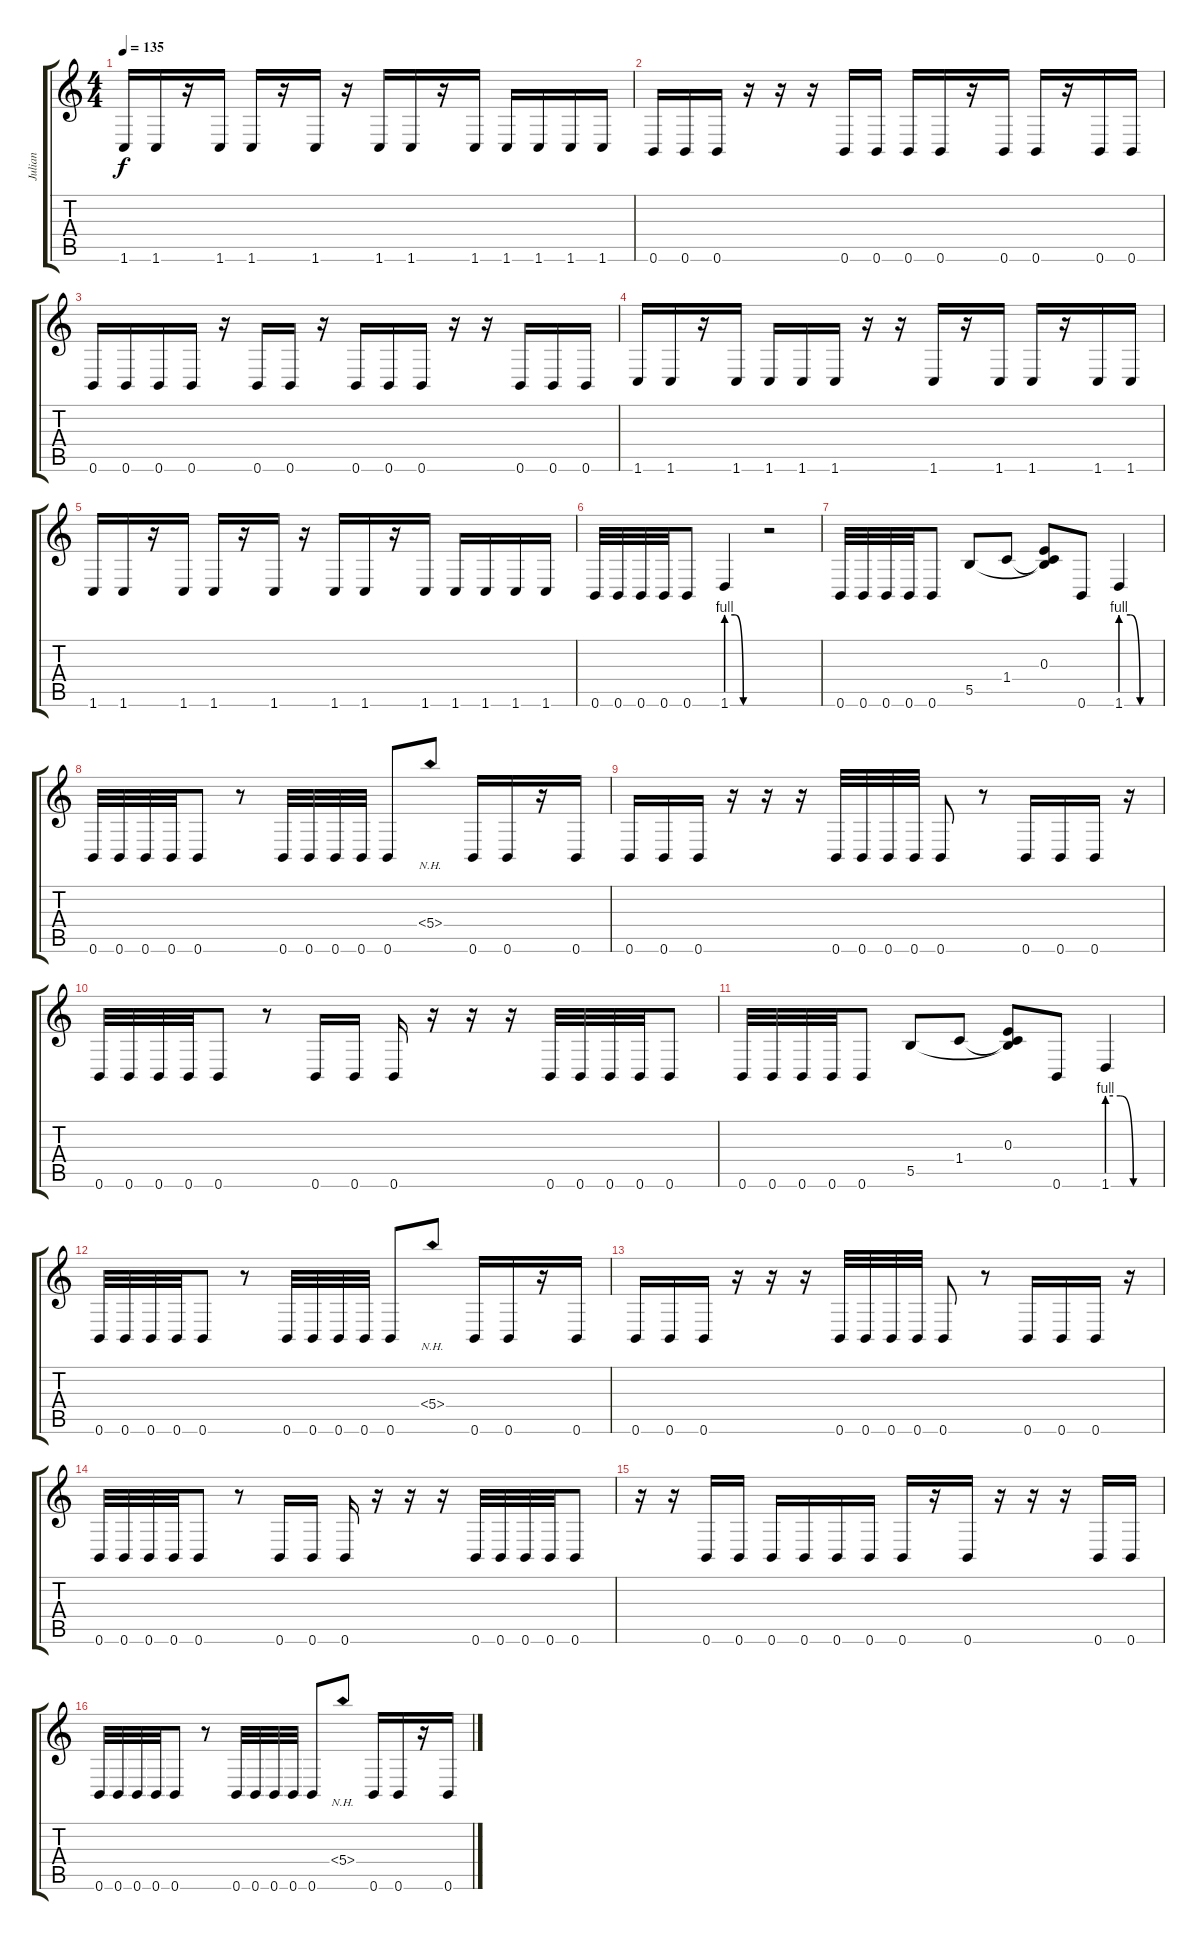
\track ("Julian" "Julian") {instrument overdrivenguitar}
\staff {score tabs}
\tuning (Db4 Ab3 E3 B2 Gb2 B1) {hide}
\ts (4 4)
\tempo 135
\clef g2
\ks c
1.6.16{dy f} 1.6.16 r.16 1.6.16 1.6.16 r.16 1.6.16 r.16 1.6.16 1.6.16 r.16 1.6.16 1.6.16 1.6.16 1.6.16 1.6.16 |
0.6.16 0.6.16 0.6.16 r.16 r.16 r.16 0.6.16 0.6.16 0.6.16 0.6.16 r.16 0.6.16 0.6.16 r.16 0.6.16 0.6.16 |
0.6.16 0.6.16 0.6.16 0.6.16 r.16 0.6.16 0.6.16 r.16 0.6.16 0.6.16 0.6.16 r.16 r.16 0.6.16 0.6.16 0.6.16 |
1.6.16 1.6.16 r.16 1.6.16 1.6.16 1.6.16 1.6.16 r.16 r.16 1.6.16 r.16 1.6.16 1.6.16 r.16 1.6.16 1.6.16 |
1.6.16 1.6.16 r.16 1.6.16 1.6.16 r.16 1.6.16 r.16 1.6.16 1.6.16 r.16 1.6.16 1.6.16 1.6.16 1.6.16 1.6.16 |
0.6.32 0.6.32 0.6.32 0.6.32 0.6.8 1.6{be (custom 0 4 15 4 30 0 60 0)}.4 r.2 |
0.6.32 0.6.32 0.6.32 0.6.32 0.6.8 5.5.8 1.4.8 (0.3 1.4{t} 5.5{t}).8 0.6.8 1.6{be (custom 0 4 15 4 30 0 60 0)}.4 |
0.6.32 0.6.32 0.6.32 0.6.32 0.6.8 r.8 0.6.32 0.6.32 0.6.32 0.6.32 0.6.8 5.4{nh}.8 0.6.16 0.6.16 r.16 0.6.16 |
0.6.16 0.6.16 0.6.16 r.16 r.16 r.16 0.6.32 0.6.32 0.6.32 0.6.32 0.6.8 r.8 0.6.16 0.6.16 0.6.16 r.16 |
0.6.32 0.6.32 0.6.32 0.6.32 0.6.8 r.8 0.6.16 0.6.16 0.6.16 r.16 r.16 r.16 0.6.32 0.6.32 0.6.32 0.6.32 0.6.8 |
0.6.32 0.6.32 0.6.32 0.6.32 0.6.8 5.5.8 1.4.8 (0.3 1.4{t} 5.5{t}).8 0.6.8 1.6{be (custom 0 4 15 4 30 0 60 0)}.4 |
0.6.32 0.6.32 0.6.32 0.6.32 0.6.8 r.8 0.6.32 0.6.32 0.6.32 0.6.32 0.6.8 5.4{nh}.8 0.6.16 0.6.16 r.16 0.6.16 |
0.6.16 0.6.16 0.6.16 r.16 r.16 r.16 0.6.32 0.6.32 0.6.32 0.6.32 0.6.8 r.8 0.6.16 0.6.16 0.6.16 r.16 |
0.6.32 0.6.32 0.6.32 0.6.32 0.6.8 r.8 0.6.16 0.6.16 0.6.16 r.16 r.16 r.16 0.6.32 0.6.32 0.6.32 0.6.32 0.6.8 |
r.16 r.16 0.6.16 0.6.16 0.6.16 0.6.16 0.6.16 0.6.16 0.6.16 r.16 0.6.16 r.16 r.16 r.16 0.6.16 0.6.16 |
0.6.32 0.6.32 0.6.32 0.6.32 0.6.8 r.8 0.6.32 0.6.32 0.6.32 0.6.32 0.6.8 5.4{nh}.8 0.6.16 0.6.16 r.16 0.6.16
